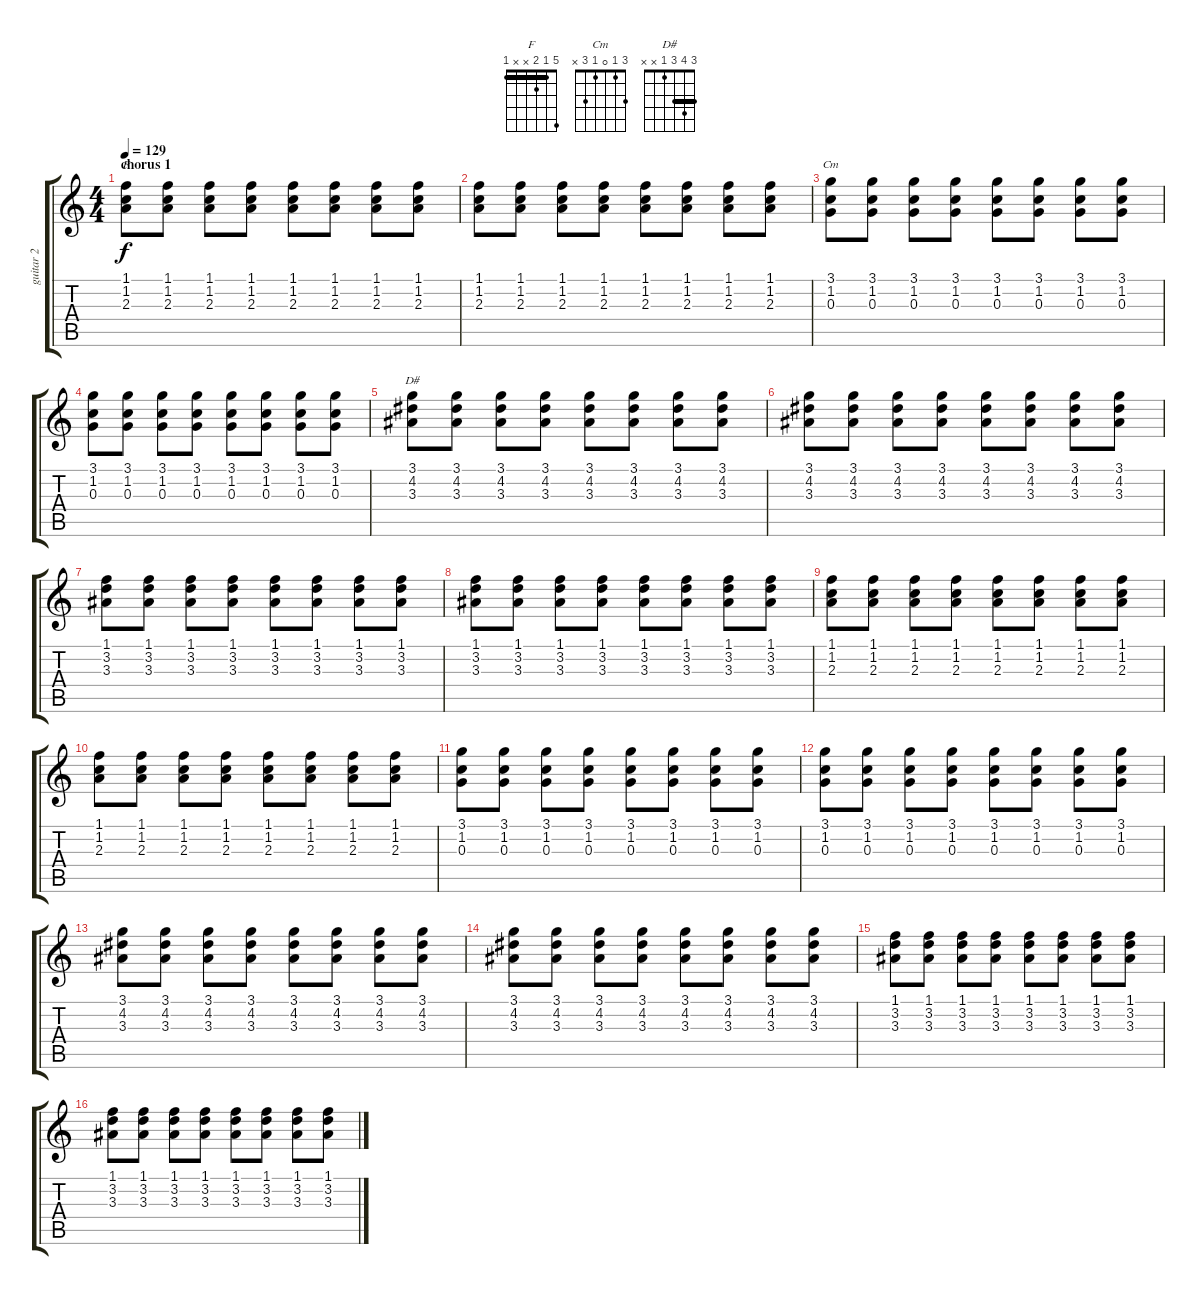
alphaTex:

\track ("guitar 2" "guitar 2") {instrument electricguitarclean}
\staff {score tabs}
\tuning (E4 B3 G3 D3 A2 E2) {hide}
\chord ("F" 5 1 2 x x 1) {barre 1}
\chord ("Cm" 3 1 0 1 3 x)
\chord ("D#" 3 4 3 1 x x) {barre 3}
\ts (4 4)
\section ("" "chorus 1")
\tempo 129
\clef g2
\ks c
(1.1 1.2 2.3).8{ch "F" dy f} (1.1 1.2 2.3).8 (1.1 1.2 2.3).8 (1.1 1.2 2.3).8 (1.1 1.2 2.3).8 (1.1 1.2 2.3).8 (1.1 1.2 2.3).8 (1.1 1.2 2.3).8 |
(1.1 1.2 2.3).8 (1.1 1.2 2.3).8 (1.1 1.2 2.3).8 (1.1 1.2 2.3).8 (1.1 1.2 2.3).8 (1.1 1.2 2.3).8 (1.1 1.2 2.3).8 (1.1 1.2 2.3).8 |
(3.1 1.2 0.3).8{ch "Cm"} (3.1 1.2 0.3).8 (3.1 1.2 0.3).8 (3.1 1.2 0.3).8 (3.1 1.2 0.3).8 (3.1 1.2 0.3).8 (3.1 1.2 0.3).8 (3.1 1.2 0.3).8 |
(3.1 1.2 0.3).8 (3.1 1.2 0.3).8 (3.1 1.2 0.3).8 (3.1 1.2 0.3).8 (3.1 1.2 0.3).8 (3.1 1.2 0.3).8 (3.1 1.2 0.3).8 (3.1 1.2 0.3).8 |
(3.1 4.2 3.3).8{ch "D#"} (3.1 4.2 3.3).8 (3.1 4.2 3.3).8 (3.1 4.2 3.3).8 (3.1 4.2 3.3).8 (3.1 4.2 3.3).8 (3.1 4.2 3.3).8 (3.1 4.2 3.3).8 |
(3.1 4.2 3.3).8 (3.1 4.2 3.3).8 (3.1 4.2 3.3).8 (3.1 4.2 3.3).8 (3.1 4.2 3.3).8 (3.1 4.2 3.3).8 (3.1 4.2 3.3).8 (3.1 4.2 3.3).8 |
(1.1 3.2 3.3).8 (1.1 3.2 3.3).8 (1.1 3.2 3.3).8 (1.1 3.2 3.3).8 (1.1 3.2 3.3).8 (1.1 3.2 3.3).8 (1.1 3.2 3.3).8 (1.1 3.2 3.3).8 |
(1.1 3.2 3.3).8 (1.1 3.2 3.3).8 (1.1 3.2 3.3).8 (1.1 3.2 3.3).8 (1.1 3.2 3.3).8 (1.1 3.2 3.3).8 (1.1 3.2 3.3).8 (1.1 3.2 3.3).8 |
(1.1 1.2 2.3).8 (1.1 1.2 2.3).8 (1.1 1.2 2.3).8 (1.1 1.2 2.3).8 (1.1 1.2 2.3).8 (1.1 1.2 2.3).8 (1.1 1.2 2.3).8 (1.1 1.2 2.3).8 |
(1.1 1.2 2.3).8 (1.1 1.2 2.3).8 (1.1 1.2 2.3).8 (1.1 1.2 2.3).8 (1.1 1.2 2.3).8 (1.1 1.2 2.3).8 (1.1 1.2 2.3).8 (1.1 1.2 2.3).8 |
(3.1 1.2 0.3).8 (3.1 1.2 0.3).8 (3.1 1.2 0.3).8 (3.1 1.2 0.3).8 (3.1 1.2 0.3).8 (3.1 1.2 0.3).8 (3.1 1.2 0.3).8 (3.1 1.2 0.3).8 |
(3.1 1.2 0.3).8 (3.1 1.2 0.3).8 (3.1 1.2 0.3).8 (3.1 1.2 0.3).8 (3.1 1.2 0.3).8 (3.1 1.2 0.3).8 (3.1 1.2 0.3).8 (3.1 1.2 0.3).8 |
(3.1 4.2 3.3).8 (3.1 4.2 3.3).8 (3.1 4.2 3.3).8 (3.1 4.2 3.3).8 (3.1 4.2 3.3).8 (3.1 4.2 3.3).8 (3.1 4.2 3.3).8 (3.1 4.2 3.3).8 |
(3.1 4.2 3.3).8 (3.1 4.2 3.3).8 (3.1 4.2 3.3).8 (3.1 4.2 3.3).8 (3.1 4.2 3.3).8 (3.1 4.2 3.3).8 (3.1 4.2 3.3).8 (3.1 4.2 3.3).8 |
(1.1 3.2 3.3).8 (1.1 3.2 3.3).8 (1.1 3.2 3.3).8 (1.1 3.2 3.3).8 (1.1 3.2 3.3).8 (1.1 3.2 3.3).8 (1.1 3.2 3.3).8 (1.1 3.2 3.3).8 |
(1.1 3.2 3.3).8 (1.1 3.2 3.3).8 (1.1 3.2 3.3).8 (1.1 3.2 3.3).8 (1.1 3.2 3.3).8 (1.1 3.2 3.3).8 (1.1 3.2 3.3).8 (1.1 3.2 3.3).8
